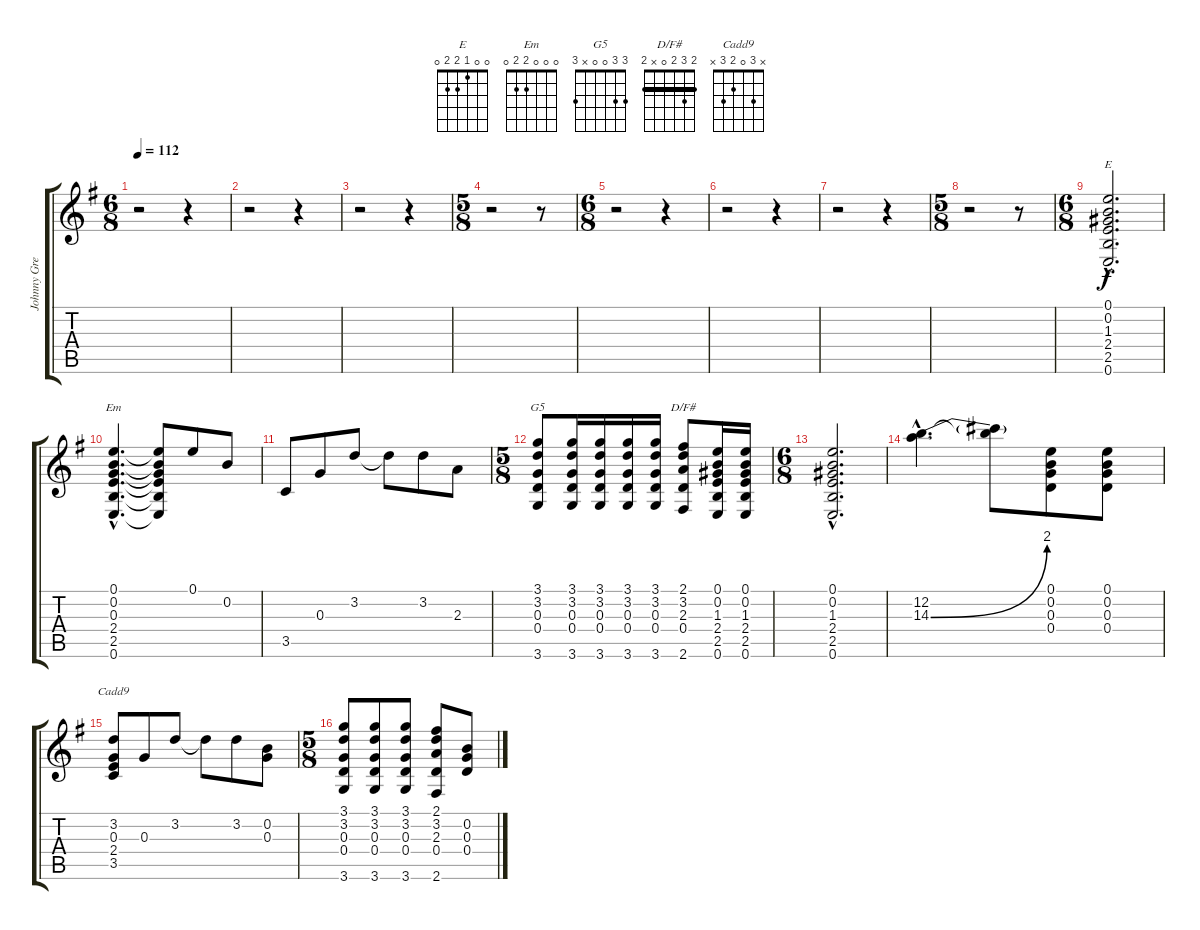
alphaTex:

\track ("Johnny Greenwood" "Johnny Gre") {instrument distortionguitar}
\staff {score tabs}
\tuning (E4 B3 G3 D3 A2 E2) {hide}
\chord ("E" 0 0 1 2 2 0)
\chord ("Em" 0 0 0 2 2 0)
\chord ("G5" 3 3 0 0 x 3)
\chord ("D/F#" 2 3 2 0 x 2) {barre 2}
\chord ("Cadd9" x 3 0 2 3 x)
\ts (6 8)
\tempo 112
\clef g2
\ks g
r.2{dy f instrument distortionguitar} r.4 |
r.2 r.4 |
r.2 r.4 |
\ts (5 8)
r.2 r.8 |
\ts (6 8)
r.2 r.4 |
r.2 r.4 |
r.2 r.4 |
\ts (5 8)
r.2 r.8 |
\ts (6 8)
(0.1{hac} 0.2{hac} 1.3{hac} 2.4{hac} 2.5{hac} 0.6{hac}).2{d ch "E"} |
(0.1{hac} 0.2{hac} 0.3{hac} 2.4{hac} 2.5{hac} 0.6{hac}).4{d ch "Em"} (0.1{t} 0.2{t} 0.3{t} 2.4{t} 2.5{t} 0.6{t}).8 0.1.8 0.2.8 |
3.5.8 0.3.8 3.2.8 3.2{t}.8 3.2.8 2.3.8 |
\ts (5 8)
(3.1 3.2 0.3 0.4 3.6).8{ch "G5"} (3.1 3.2 0.3 0.4 3.6).16 (3.1 3.2 0.3 0.4 3.6).16 (3.1 3.2 0.3 0.4 3.6).16 (3.1 3.2 0.3 0.4 3.6).16 (2.1 3.2 2.3 0.4 2.6).8{ch "D/F#"} (0.1 0.2 1.3 2.4 2.5 0.6).16 (0.1 0.2 1.3 2.4 2.5 0.6).16 |
\ts (6 8)
(0.1{hac} 0.2{hac} 1.3{hac} 2.4{hac} 2.5{hac} 0.6{hac}).2{d} |
(12.2{hac} 14.3{be (bend 0 0 60 8) hac}).4{d} (12.2{t} 14.3{t}).8 (0.1 0.2 0.3 0.4).8 (0.1 0.2 0.3 0.4).8 |
(3.2 0.3 2.4 3.5).8{ch "Cadd9"} 0.3.8 3.2.8 3.2{t}.8 3.2.8 (0.2 0.3).8 |
\ts (5 8)
(3.1 3.2 0.3 0.4 3.6).8 (3.1 3.2 0.3 0.4 3.6).8 (3.1 3.2 0.3 0.4 3.6).8 (2.1 3.2 2.3 0.4 2.6).8 (0.2 0.3 0.4).8
